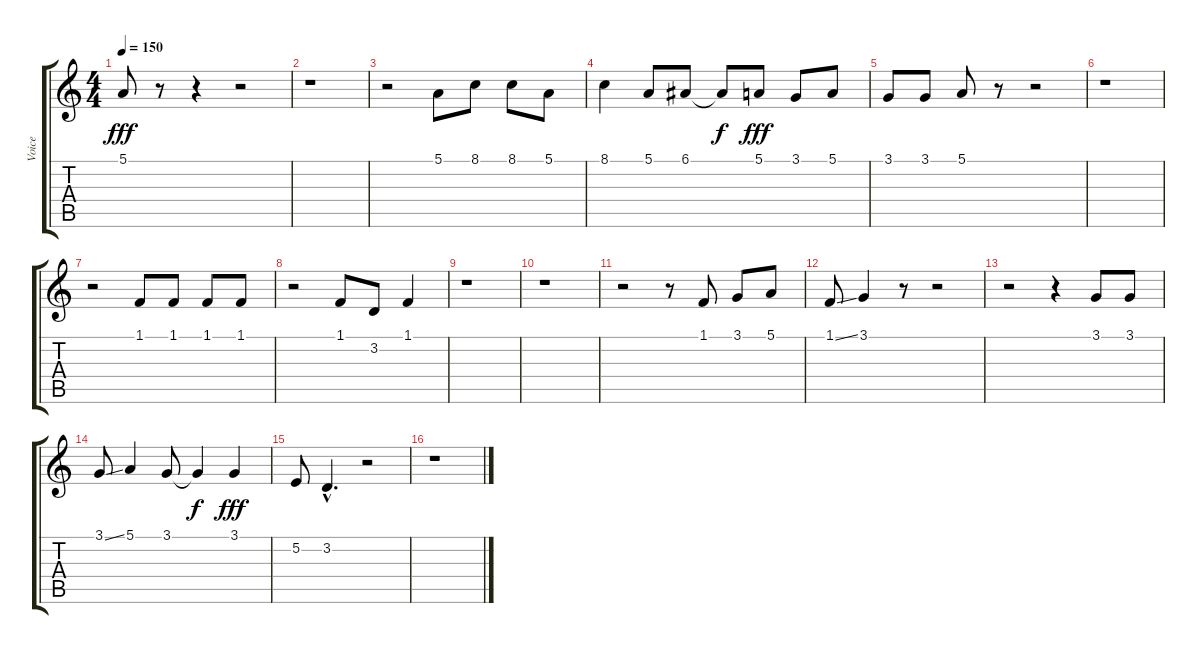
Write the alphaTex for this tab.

\track ("Voice" "Voice") {instrument lead6voice}
\staff {score tabs}
\tuning (E4 B3 G3 D3 A2 E2) {hide}
\ts (4 4)
\tempo 150
\clef g2
\ks c
5.1.8{dy fff} r.8 r.4 r.2 |
r.1 |
r.2 5.1.8 8.1.8 8.1.8 5.1.8 |
8.1.4 5.1.8 6.1.8 6.1{t}.8{dy f} 5.1.8{dy fff} 3.1.8 5.1.8 |
3.1.8 3.1.8 5.1.8 r.8 r.2 |
r.1 |
r.2 1.1.8 1.1.8 1.1.8 1.1.8 |
r.2 1.1.8 3.2.8 1.1.4 |
r.1 |
r.1 |
r.2 r.8 1.1.8 3.1.8 5.1.8 |
1.1{ss}.8 3.1.4 r.8 r.2 |
r.2 r.4 3.1.8 3.1.8 |
3.1{ss}.8 5.1.4 3.1.8 3.1{t}.4{dy f} 3.1.4{dy fff} |
5.2.8 3.2{hac}.4{d} r.2 |
r.1
